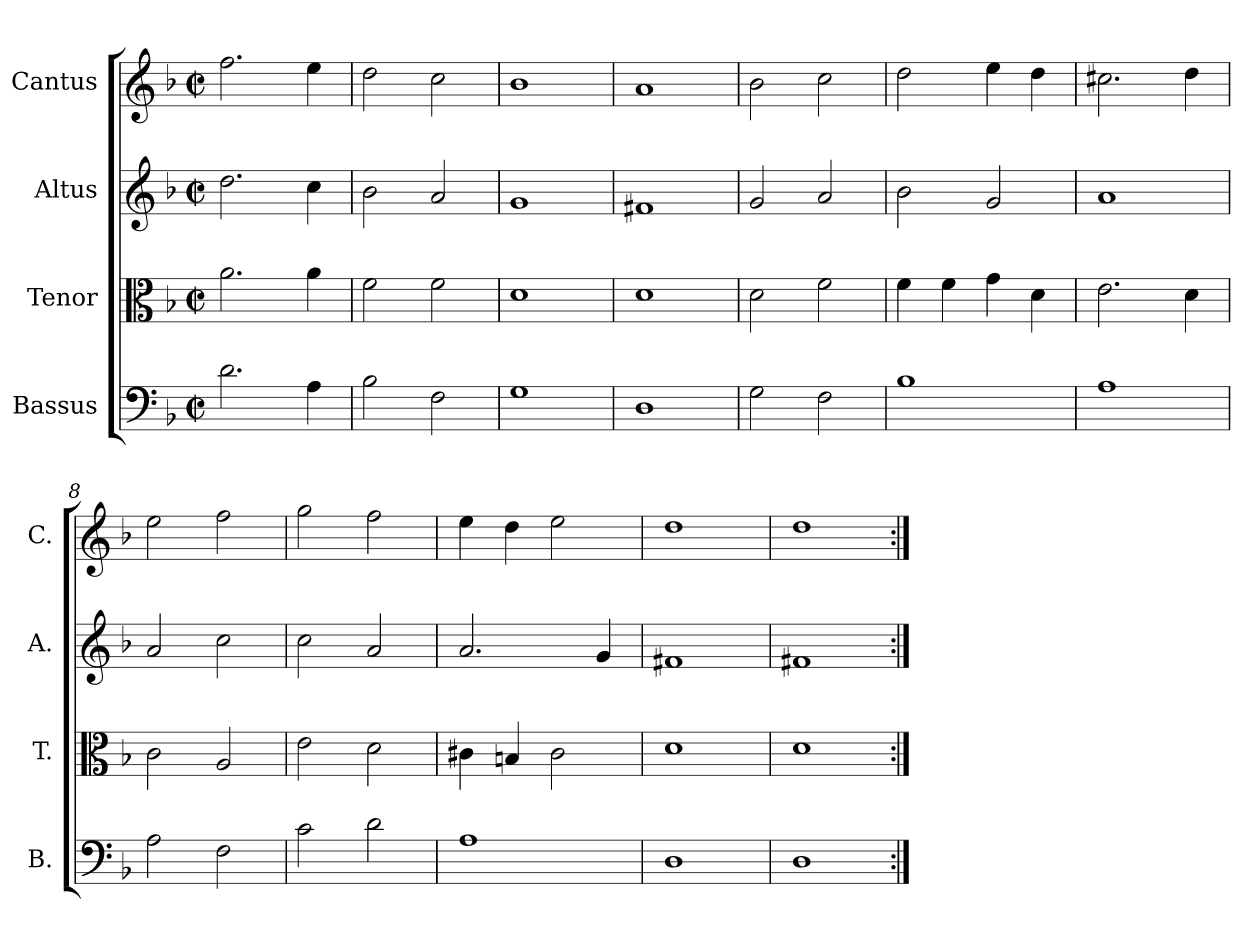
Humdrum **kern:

**kern	**kern	**kern	**kern
*part4	*part3	*part2	*part1
*staff4	*staff3	*staff2	*staff1
*I"Bassus	*I"Tenor	*I"Altus	*I"Cantus
*I'B.	*I'T.	*I'A.	*I'C.
*clefF4	*clefC3	*clefG2	*clefG2
*k[b-]	*k[b-]	*k[b-]	*k[b-]
*d:	*d:	*d:	*d:
*M2/2	*M2/2	*M2/2	*M2/2
*met(c|)	*met(c|)	*met(c|)	*met(c|)
=1	=1	=1	=1
2.d\	2.a\	2.dd\	2.ff\
4A\	4a\	4cc\	4ee\
=2	=2	=2	=2
2B-\	2f\	2b-\	2dd\
2F\	2f\	2a/	2cc\
=3	=3	=3	=3
1G	1d	1g	1b-
=4	=4	=4	=4
1D	1d	1f#X	1a
=5	=5	=5	=5
2G\	2d\	2g/	2b-\
2F\	2f\	2a/	2cc\
=6	=6	=6	=6
1B-	4f\	2b-\	2dd\
.	4f\	.	.
.	4g\	2g/	4ee\
.	4d\	.	4dd\
=7	=7	=7	=7
1A	2.e\	1a	2.cc#X\
.	4d\	.	4dd\
=8	=8	=8	=8
2A\	2c\	2a/	2ee\
2F\	2A/	2cc\	2ff\
=9	=9	=9	=9
2c\	2e\	2cc\	2gg\
2d\	2d\	2a/	2ff\
=10	=10	=10	=10
1A	4c#X\	2.a/	4ee\
.	4Bn/	.	4dd\
.	2c#\	.	2ee\
.	.	4g/	.
=11	=11	=11	=11
1D	1d	1f#X	1dd
=12	=12	=12	=12
1D	1d	1f#X	1dd
=:|!	=:|!	=:|!	=:|!
*-	*-	*-	*-
